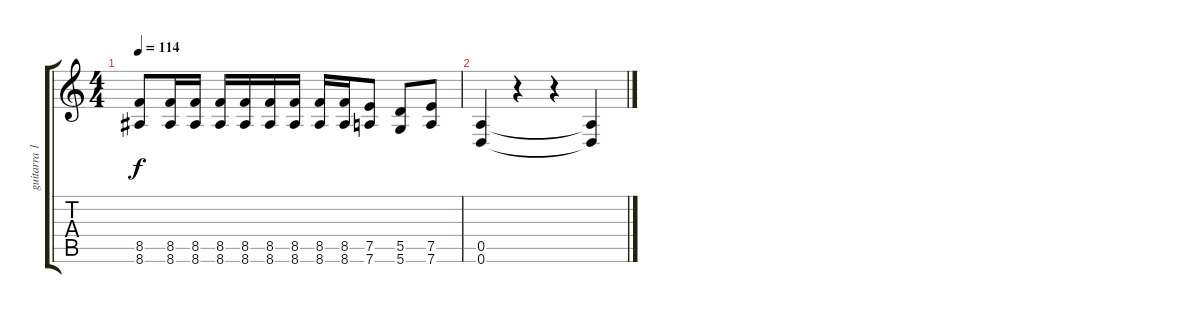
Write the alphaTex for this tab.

\track ("guitarra 1" "guitarra 1") {instrument distortionguitar}
\staff {score tabs}
\tuning (E4 B3 G3 D3 A2 D2) {hide}
\ts (4 4)
\tempo 114
\clef g2
\ks c
(8.5 8.6).8{dy f} (8.5 8.6).16 (8.5 8.6).16 (8.5 8.6).16 (8.5 8.6).16 (8.5 8.6).16 (8.5 8.6).16 (8.5 8.6).16 (8.5 8.6).16 (7.5 7.6).8 (5.5 5.6).8 (7.5 7.6).8 |
(0.5 0.6).4 r.4 r.4 (0.5{t} 0.6{t}).4
